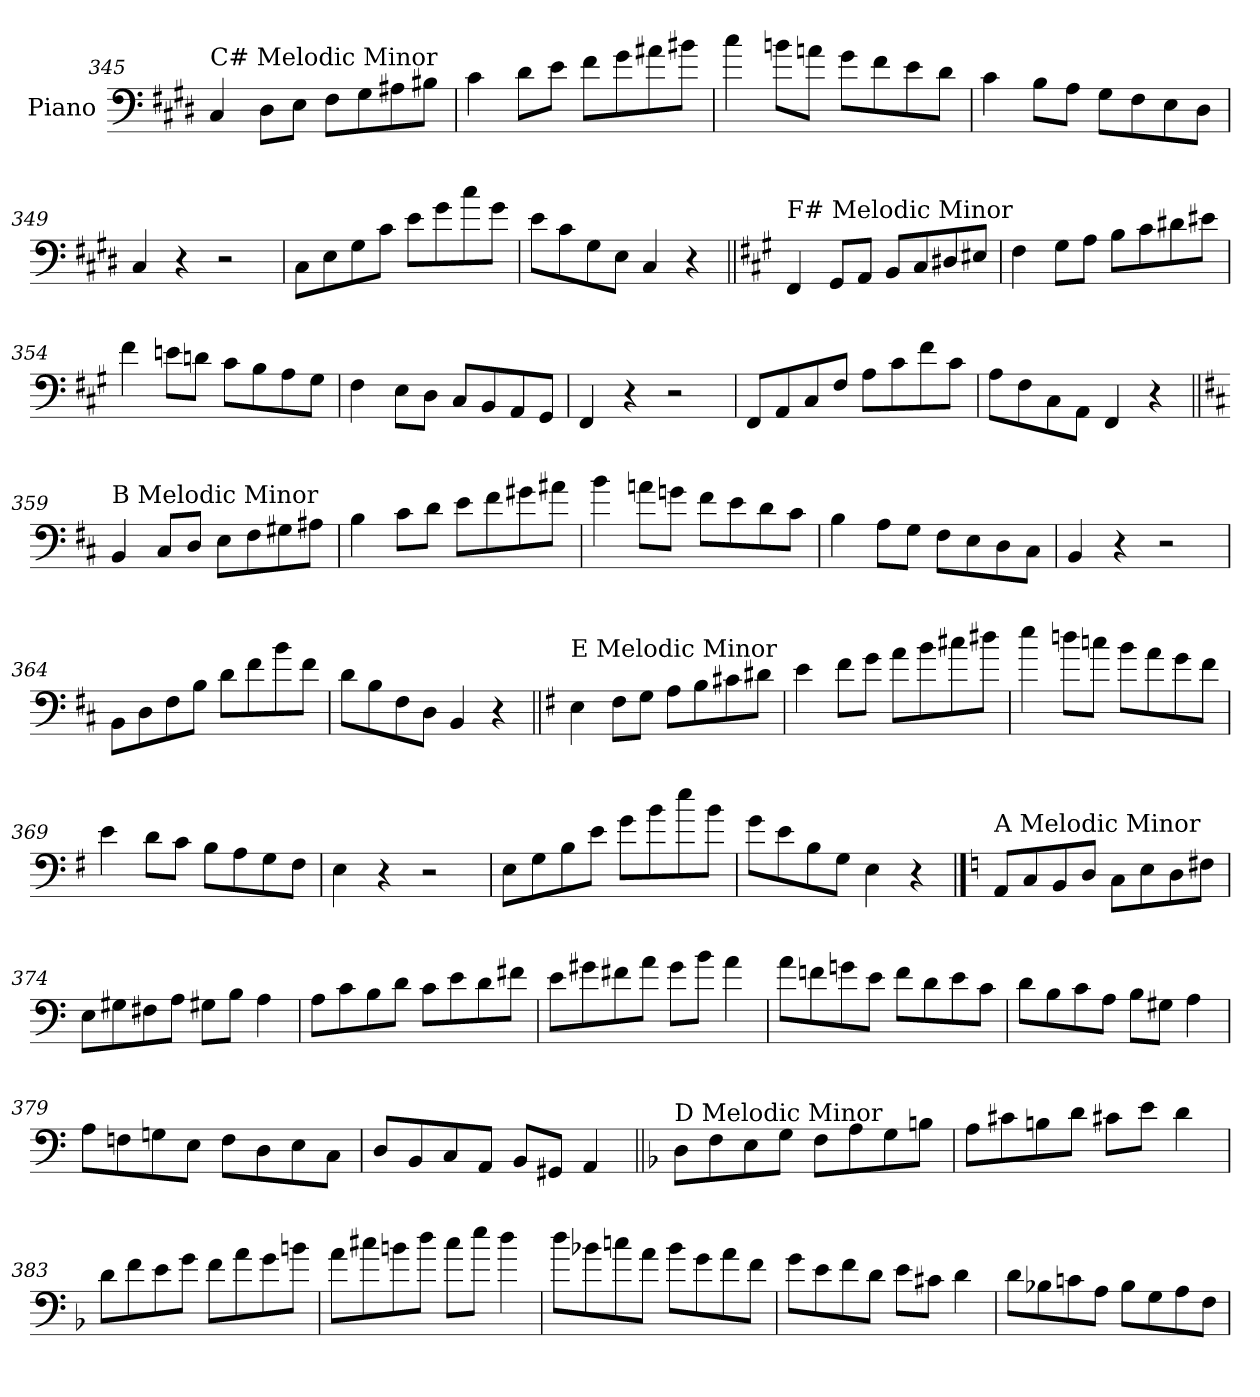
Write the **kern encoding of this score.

**kern
*part1
*staff1
*I"Piano
*I'Pno.
!!LO:LB:g=z
*clefF4
*k[f#c#g#d#]
=345
!LO:TX:a:t=C# Melodic Minor
4C#/
8D#\L
8E\J
8F#\L
8G#\
8A#X\
8B#X\J
=346
4c#\
8d#\L
8e\J
8f#\L
8g#\
8a#X\
8b#X\J
=347
4cc#\
8bn\L
8an\J
8g#\L
8f#\
8e\
8d#\J
=348
4c#\
8B\L
8A\J
8G#\L
8F#\
8E\
8D#\J
=349
4C#/
4r
2r
=350
8C#\L
8E\
8G#\
8c#\J
8e\L
8g#\
8cc#\
8g#\J
=351
8e\L
8c#\
8G#\
8E\J
4C#/
4r
!!LO:LB:g=z
=352||
*k[f#c#g#]
!LO:TX:a:t=F# Melodic Minor
4FF#/
8GG#/L
8AA/J
8BB/L
8C#/
8D#X/
8E#X/J
=353
4F#\
8G#\L
8A\J
8B\L
8c#\
8d#X\
8e#X\J
=354
4f#\
8en\L
8dn\J
8c#\L
8B\
8A\
8G#\J
=355
4F#\
8E\L
8D\J
8C#/L
8BB/
8AA/
8GG#/J
=356
4FF#/
4r
2r
=357
8FF#/L
8AA/
8C#/
8F#/J
8A\L
8c#\
8f#\
8c#\J
=358
8A\L
8F#\
8C#\
8AA\J
4FF#/
4r
!!LO:LB:g=z
=359||
*k[f#c#]
!LO:TX:a:t=B Melodic Minor
4BB/
8C#/L
8D/J
8E\L
8F#\
8G#X\
8A#X\J
=360
4B\
8c#\L
8d\J
8e\L
8f#\
8g#X\
8a#X\J
=361
4b\
8an\L
8gn\J
8f#\L
8e\
8d\
8c#\J
=362
4B\
8A\L
8G\J
8F#\L
8E\
8D\
8C#\J
=363
4BB/
4r
2r
=364
8BB\L
8D\
8F#\
8B\J
8d\L
8f#\
8b\
8f#\J
=365
8d\L
8B\
8F#\
8D\J
4BB/
4r
!!LO:LB:g=z
=366||
*k[f#]
!LO:TX:a:t=E Melodic Minor
4E\
8F#\L
8G\J
8A\L
8B\
8c#X\
8d#X\J
=367
4e\
8f#\L
8g\J
8a\L
8b\
8cc#X\
8dd#X\J
=368
4ee\
8ddn\L
8ccn\J
8b\L
8a\
8g\
8f#\J
=369
4e\
8d\L
8c\J
8B\L
8A\
8G\
8F#\J
=370
4E\
4r
2r
=371
8E\L
8G\
8B\
8e\J
8g\L
8b\
8ee\
8b\J
=372
8g\L
8e\
8B\
8G\J
4E\
4r
!!LO:PB:g=z
==373
*k[]
!LO:TX:a:t=A Melodic Minor
8AA/L
8C/
8BB/
8D/J
8C\L
8E\
8D\
8F#X\J
=374
8E\L
8G#X\
8F#X\
8A\J
8G#X\L
8B\J
4A\
=375
8A\L
8c\
8B\
8d\J
8c\L
8e\
8d\
8f#X\J
=376
8e\L
8g#X\
8f#X\
8a\J
8g#\L
8b\J
4a\
!!LO:LB:g=z
=377
8a\L
8fn\
8gn\
8e\J
8f\L
8d\
8e\
8c\J
=378
8d\L
8B\
8c\
8A\J
8B\L
8G#X\J
4A\
=379
8A\L
8Fn\
8Gn\
8E\J
8F\L
8D\
8E\
8C\J
=380
8D/L
8BB/
8C/
8AA/J
8BB/L
8GG#X/J
4AA/
!!LO:LB:g=z
=381||
*k[b-]
!LO:TX:a:t=D Melodic Minor
8D\L
8F\
8E\
8G\J
8F\L
8A\
8G\
8Bn\J
=382
8A\L
8c#X\
8Bn\
8d\J
8c#X\L
8e\J
4d\
=383
8d\L
8f\
8e\
8g\J
8f\L
8a\
8g\
8bn\J
=384
8a\L
8cc#X\
8bn\
8dd\J
8cc#\L
8ee\J
4dd\
!!LO:LB:g=z
=385
8dd\L
8b-X\
8ccn\
8a\J
8b-\L
8g\
8a\
8f\J
=386
8g\L
8e\
8f\
8d\J
8e\L
8c#X\J
4d\
=387
8d\L
8B-X\
8cn\
8A\J
8B-\L
8G\
8A\
8F\J
=
*-
